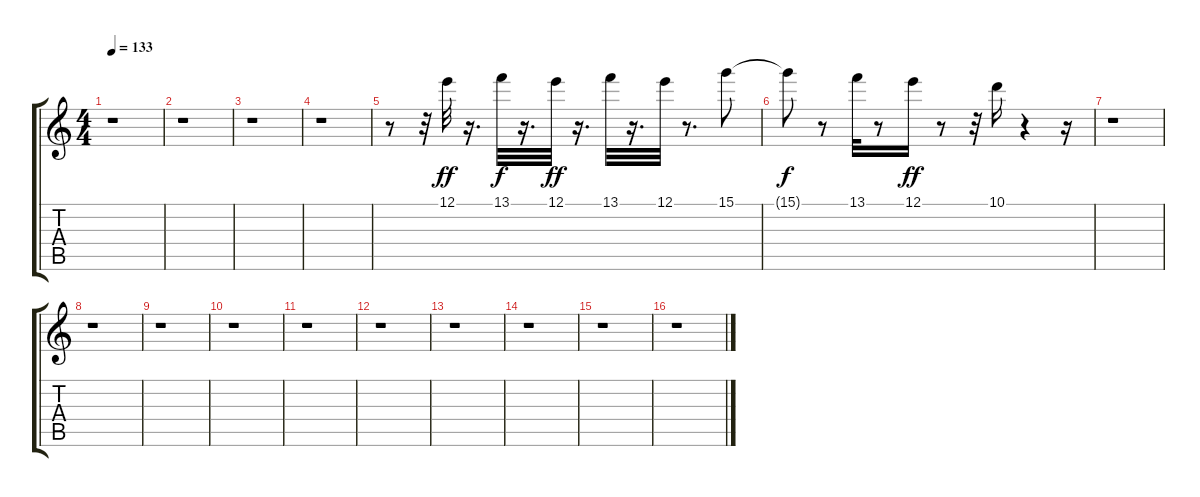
\track "" {instrument electricbassfinger}
\staff {score tabs}
\tuning (E4 B3 G3 D3 A2 E2) {hide}
\ts (4 4)
\tempo 133
\clef g2
\ks c
r.1{dy fff} |
r.1 |
r.1 |
r.1 |
r.8 r.32 12.1.32{dy ff} r.16{d} 13.1.32{dy f} r.16{d} 12.1.32{dy ff} r.16{d} 13.1.32 r.16{d} 12.1.32 r.8{d} 15.1.8 |
15.1{t}.8{dy f} r.8 13.1.32 r.8 12.1.16{dy ff} r.8 r.32 10.1.16 r.4 r.16 |
r.1 |
r.1 |
r.1 |
r.1 |
r.1 |
r.1 |
r.1 |
r.1 |
r.1 |
r.1
